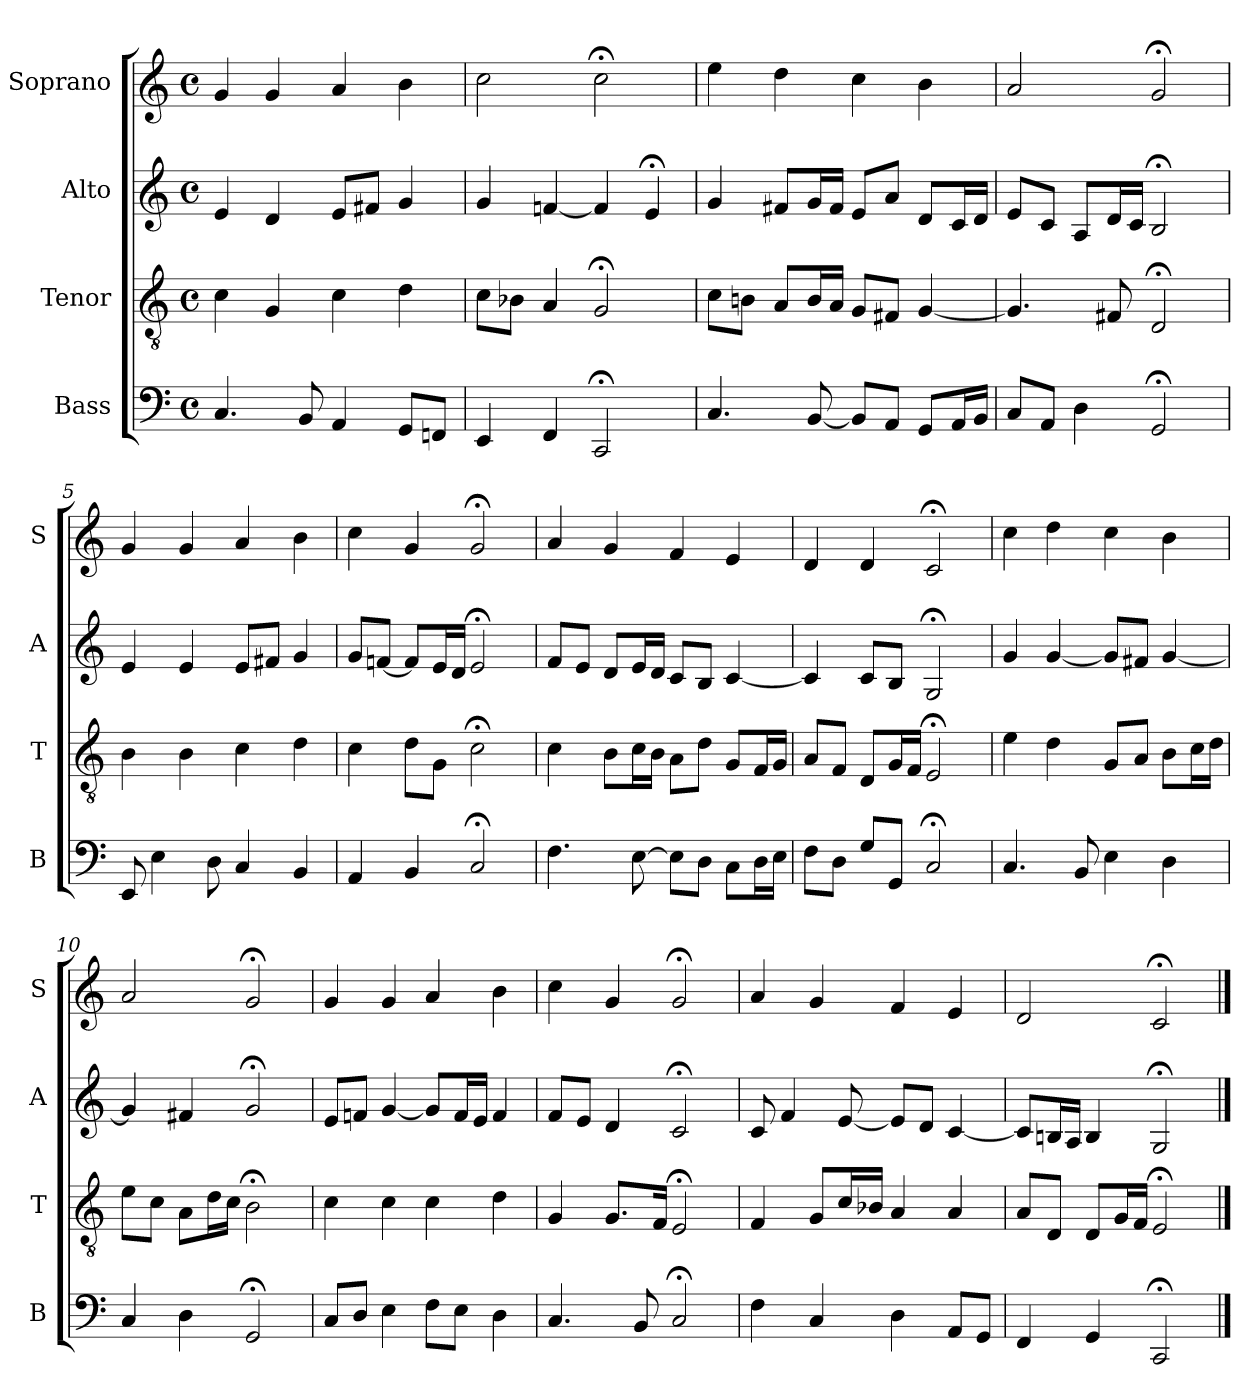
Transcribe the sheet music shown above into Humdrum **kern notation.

**kern	**kern	**kern	**kern
*part4	*part3	*part2	*part1
*staff4	*staff3	*staff2	*staff1
*I"Bass	*I"Tenor	*I"Alto	*I"Soprano
*I'B	*I'T	*I'A	*I'S
*clefF4	*clefGv2	*clefG2	*clefG2
*k[]	*k[]	*k[]	*k[]
*C:	*C:	*C:	*C:
*M4/4	*M4/4	*M4/4	*M4/4
*met(c)	*met(c)	*met(c)	*met(c)
*MM100	*MM100	*MM100	*MM100
=1	=1	=1	=1
4.C	4c	4e	4g
.	4G	4d	4g
8BB	.	.	.
4AA	4c	8eL	4a
.	.	8f#XJ	.
8GGL	4d	4g	4b
8FFnJ	.	.	.
=2	=2	=2	=2
4EE	8cL	4g	2cc
.	8B-XJ	.	.
4FF	4A	[4fn	.
2CC;<	2G;<	4f]	2cc;<
.	.	4e;<	.
=3	=3	=3	=3
4.C	8cL	4g	4ee
.	8BnJ	.	.
.	8AL	8f#XL	4dd
[8BB	16BL	16gL	.
.	16AJJ	16f#JJ	.
8BBL]	8GL	8eL	4cc
8AAJ	8F#XJ	8aJ	.
8GGL	[4G	8dL	4b
16AAL	.	16cL	.
16BBJJ	.	16dJJ	.
=4	=4	=4	=4
8CL	4.G]	8eL	2a
8AAJ	.	8cJ	.
4D	.	8AL	.
.	8F#X	16dL	.
.	.	16cJJ	.
2GG;<i	2D;<i	2B;<	2g;<
=5	=5	=5	=5
8EEi	4Bi	4e	4g
4E	.	.	.
.	4B	4e	4g
8D	.	.	.
4C	4c	8eL	4a
.	.	8f#XJ	.
4BB	4d	4g	4b
=6	=6	=6	=6
4AA	4c	8gL	4cc
.	.	[8fnJ	.
4BB	8dL	8fL]	4g
.	8GJ	16eL	.
.	.	16dJJ	.
2C;<	2c;<	2e;<	2g;<
=7	=7	=7	=7
4.F	4c	8fL	4a
.	.	8eJ	.
.	8BL	8dL	4g
[8E	16cL	16eL	.
.	16BJJ	16dJJ	.
8EL]	8AL	8cL	4f
8DJ	8dJ	8BJ	.
8CL	8GL	[4c	4e
16DL	16FL	.	.
16EJJ	16GJJ	.	.
=8	=8	=8	=8
8FL	8AL	4c]	4d
8DJ	8FJ	.	.
8GL	8DL	8cL	4d
8GGJ	16GL	8BJ	.
.	16FJJ	.	.
2C;<	2E;<	2G;<	2c;<
=9	=9	=9	=9
4.C	4e	4g	4cc
.	4d	[4g	4dd
8BB	.	.	.
4E	8GL	8gL]	4cc
.	8AJ	8f#XJ	.
4D	8BL	[4g	4b
.	16cL	.	.
.	16dJJ	.	.
=10	=10	=10	=10
4C	8eL	4g]	2a
.	8cJ	.	.
4D	8AL	4f#X	.
.	16dL	.	.
.	16cJJ	.	.
2GG;<	2B;<	2g;<	2g;<
=11	=11	=11	=11
8CL	4c	8eL	4g
8DJ	.	8fnJ	.
4E	4c	[4g	4g
8FL	4c	8gL]	4a
8EJ	.	16fL	.
.	.	16eJJ	.
4D	4d	4f	4b
=12	=12	=12	=12
4.C	4G	8fL	4cc
.	.	8eJ	.
.	8.GL	4d	4g
8BB	.	.	.
.	16FJk	.	.
2C;<	2E;<	2c;<	2g;<
=13	=13	=13	=13
4F	4F	8c	4a
.	.	4f	.
4C	8GL	.	4g
.	16cL	[8e	.
.	16B-XJJ	.	.
4D	4A	8eL]	4f
.	.	8dJ	.
8AAL	4A	[4c	4e
8GGJ	.	.	.
=14	=14	=14	=14
4FF	8AL	8cL]	2d
.	8DJ	16BnL	.
.	.	16AJJ	.
4GG	8DL	4B	.
.	16GL	.	.
.	16FJJ	.	.
2CC;<	2E;<	2G;<	2c;<
==	==	==	==
*-	*-	*-	*-
